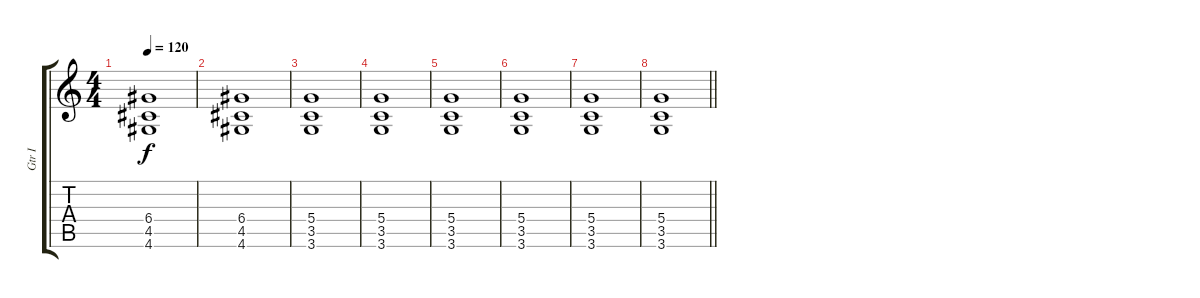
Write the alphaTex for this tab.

\track ("Gtr I" "Gtr I") {instrument distortionguitar}
\staff {score tabs}
\tuning (E4 B3 G3 D3 A2 E2) {hide}
\ts (4 4)
\tempo 120
\clef g2
\ks c
(6.4 4.5 4.6).1{dy f} |
(6.4 4.5 4.6).1 |
(5.4 3.5 3.6).1 |
(5.4 3.5 3.6).1 |
(5.4 3.5 3.6).1 |
(5.4 3.5 3.6).1 |
(5.4 3.5 3.6).1 |
\barLineRight lightlight
(5.4 3.5 3.6).1
